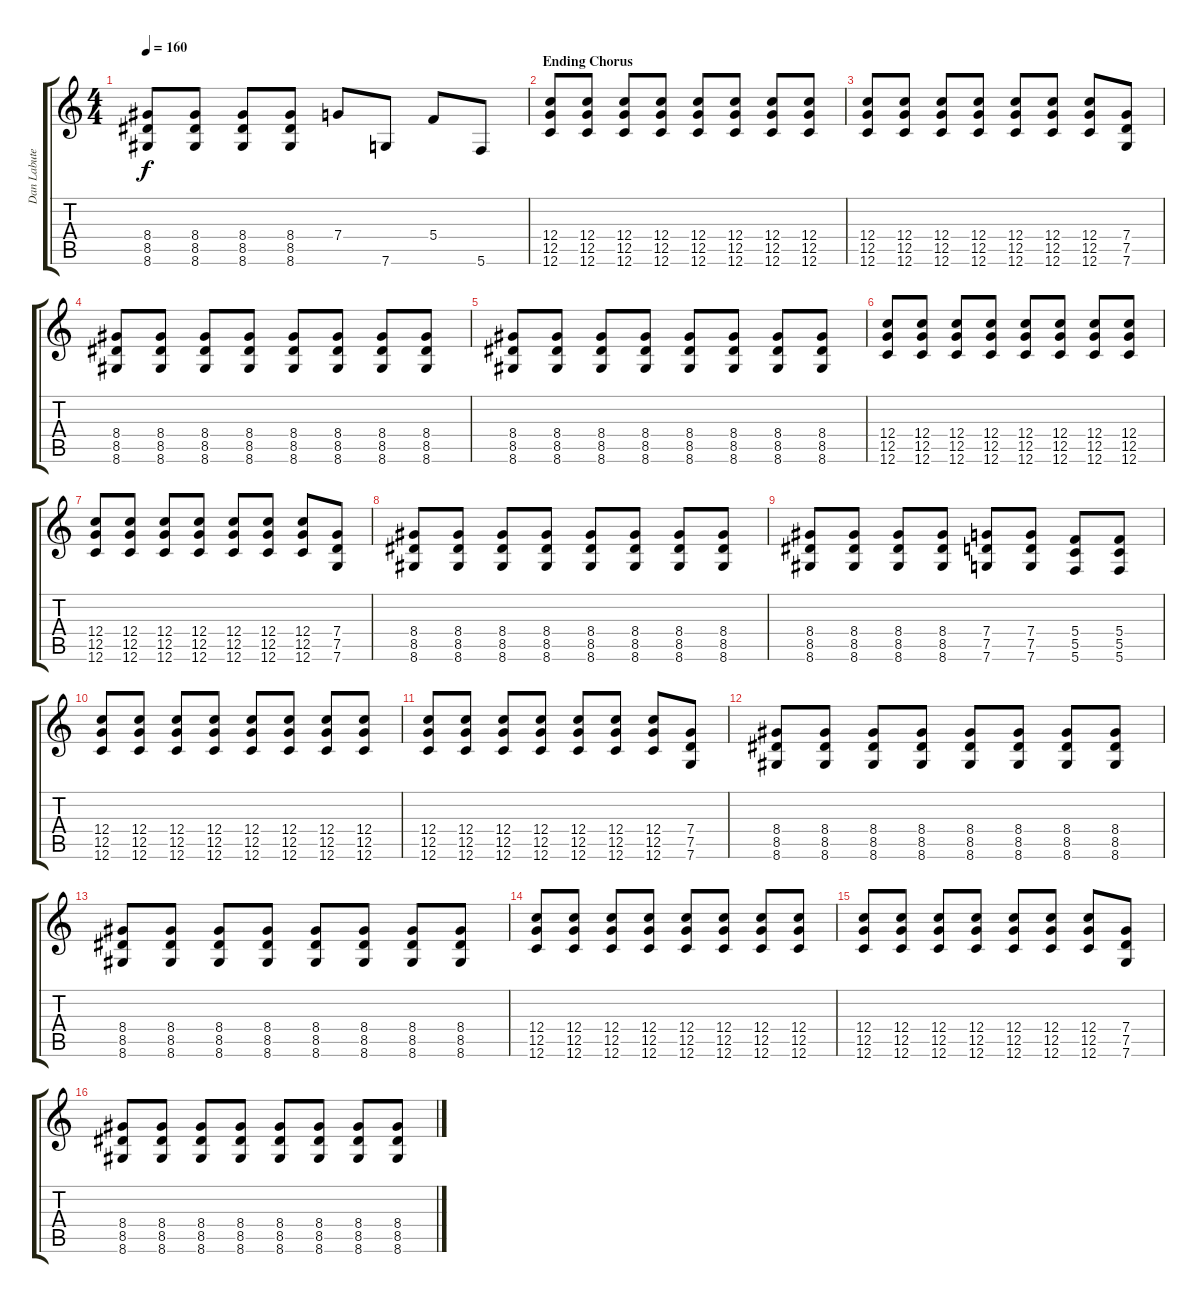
\track ("Dan Labute" "Dan Labute") {instrument distortionguitar}
\staff {score tabs}
\tuning (D4 A3 F3 C3 G2 C2) {hide}
\ts (4 4)
\tempo 160
\clef g2
\ks c
(8.4 8.5 8.6).8{dy f} (8.4 8.5 8.6).8 (8.4 8.5 8.6).8 (8.4 8.5 8.6).8 7.4.8 7.6.8 5.4.8 5.6.8 |
\section ("" "Ending Chorus")
(12.4 12.5 12.6).8 (12.4 12.5 12.6).8 (12.4 12.5 12.6).8 (12.4 12.5 12.6).8 (12.4 12.5 12.6).8 (12.4 12.5 12.6).8 (12.4 12.5 12.6).8 (12.4 12.5 12.6).8 |
(12.4 12.5 12.6).8 (12.4 12.5 12.6).8 (12.4 12.5 12.6).8 (12.4 12.5 12.6).8 (12.4 12.5 12.6).8 (12.4 12.5 12.6).8 (12.4 12.5 12.6).8 (7.4 7.5 7.6).8 |
(8.4 8.5 8.6).8 (8.4 8.5 8.6).8 (8.4 8.5 8.6).8 (8.4 8.5 8.6).8 (8.4 8.5 8.6).8 (8.4 8.5 8.6).8 (8.4 8.5 8.6).8 (8.4 8.5 8.6).8 |
(8.4 8.5 8.6).8 (8.4 8.5 8.6).8 (8.4 8.5 8.6).8 (8.4 8.5 8.6).8 (8.4 8.5 8.6).8 (8.4 8.5 8.6).8 (8.4 8.5 8.6).8 (8.4 8.5 8.6).8 |
(12.4 12.5 12.6).8 (12.4 12.5 12.6).8 (12.4 12.5 12.6).8 (12.4 12.5 12.6).8 (12.4 12.5 12.6).8 (12.4 12.5 12.6).8 (12.4 12.5 12.6).8 (12.4 12.5 12.6).8 |
(12.4 12.5 12.6).8 (12.4 12.5 12.6).8 (12.4 12.5 12.6).8 (12.4 12.5 12.6).8 (12.4 12.5 12.6).8 (12.4 12.5 12.6).8 (12.4 12.5 12.6).8 (7.4 7.5 7.6).8 |
(8.4 8.5 8.6).8 (8.4 8.5 8.6).8 (8.4 8.5 8.6).8 (8.4 8.5 8.6).8 (8.4 8.5 8.6).8 (8.4 8.5 8.6).8 (8.4 8.5 8.6).8 (8.4 8.5 8.6).8 |
(8.4 8.5 8.6).8 (8.4 8.5 8.6).8 (8.4 8.5 8.6).8 (8.4 8.5 8.6).8 (7.4 7.5 7.6).8 (7.4 7.5 7.6).8 (5.4 5.5 5.6).8 (5.4 5.5 5.6).8 |
(12.4 12.5 12.6).8 (12.4 12.5 12.6).8 (12.4 12.5 12.6).8 (12.4 12.5 12.6).8 (12.4 12.5 12.6).8 (12.4 12.5 12.6).8 (12.4 12.5 12.6).8 (12.4 12.5 12.6).8 |
(12.4 12.5 12.6).8 (12.4 12.5 12.6).8 (12.4 12.5 12.6).8 (12.4 12.5 12.6).8 (12.4 12.5 12.6).8 (12.4 12.5 12.6).8 (12.4 12.5 12.6).8 (7.4 7.5 7.6).8 |
(8.4 8.5 8.6).8 (8.4 8.5 8.6).8 (8.4 8.5 8.6).8 (8.4 8.5 8.6).8 (8.4 8.5 8.6).8 (8.4 8.5 8.6).8 (8.4 8.5 8.6).8 (8.4 8.5 8.6).8 |
(8.4 8.5 8.6).8 (8.4 8.5 8.6).8 (8.4 8.5 8.6).8 (8.4 8.5 8.6).8 (8.4 8.5 8.6).8 (8.4 8.5 8.6).8 (8.4 8.5 8.6).8 (8.4 8.5 8.6).8 |
(12.4 12.5 12.6).8 (12.4 12.5 12.6).8 (12.4 12.5 12.6).8 (12.4 12.5 12.6).8 (12.4 12.5 12.6).8 (12.4 12.5 12.6).8 (12.4 12.5 12.6).8 (12.4 12.5 12.6).8 |
(12.4 12.5 12.6).8 (12.4 12.5 12.6).8 (12.4 12.5 12.6).8 (12.4 12.5 12.6).8 (12.4 12.5 12.6).8 (12.4 12.5 12.6).8 (12.4 12.5 12.6).8 (7.4 7.5 7.6).8 |
(8.4 8.5 8.6).8 (8.4 8.5 8.6).8 (8.4 8.5 8.6).8 (8.4 8.5 8.6).8 (8.4 8.5 8.6).8 (8.4 8.5 8.6).8 (8.4 8.5 8.6).8 (8.4 8.5 8.6).8
